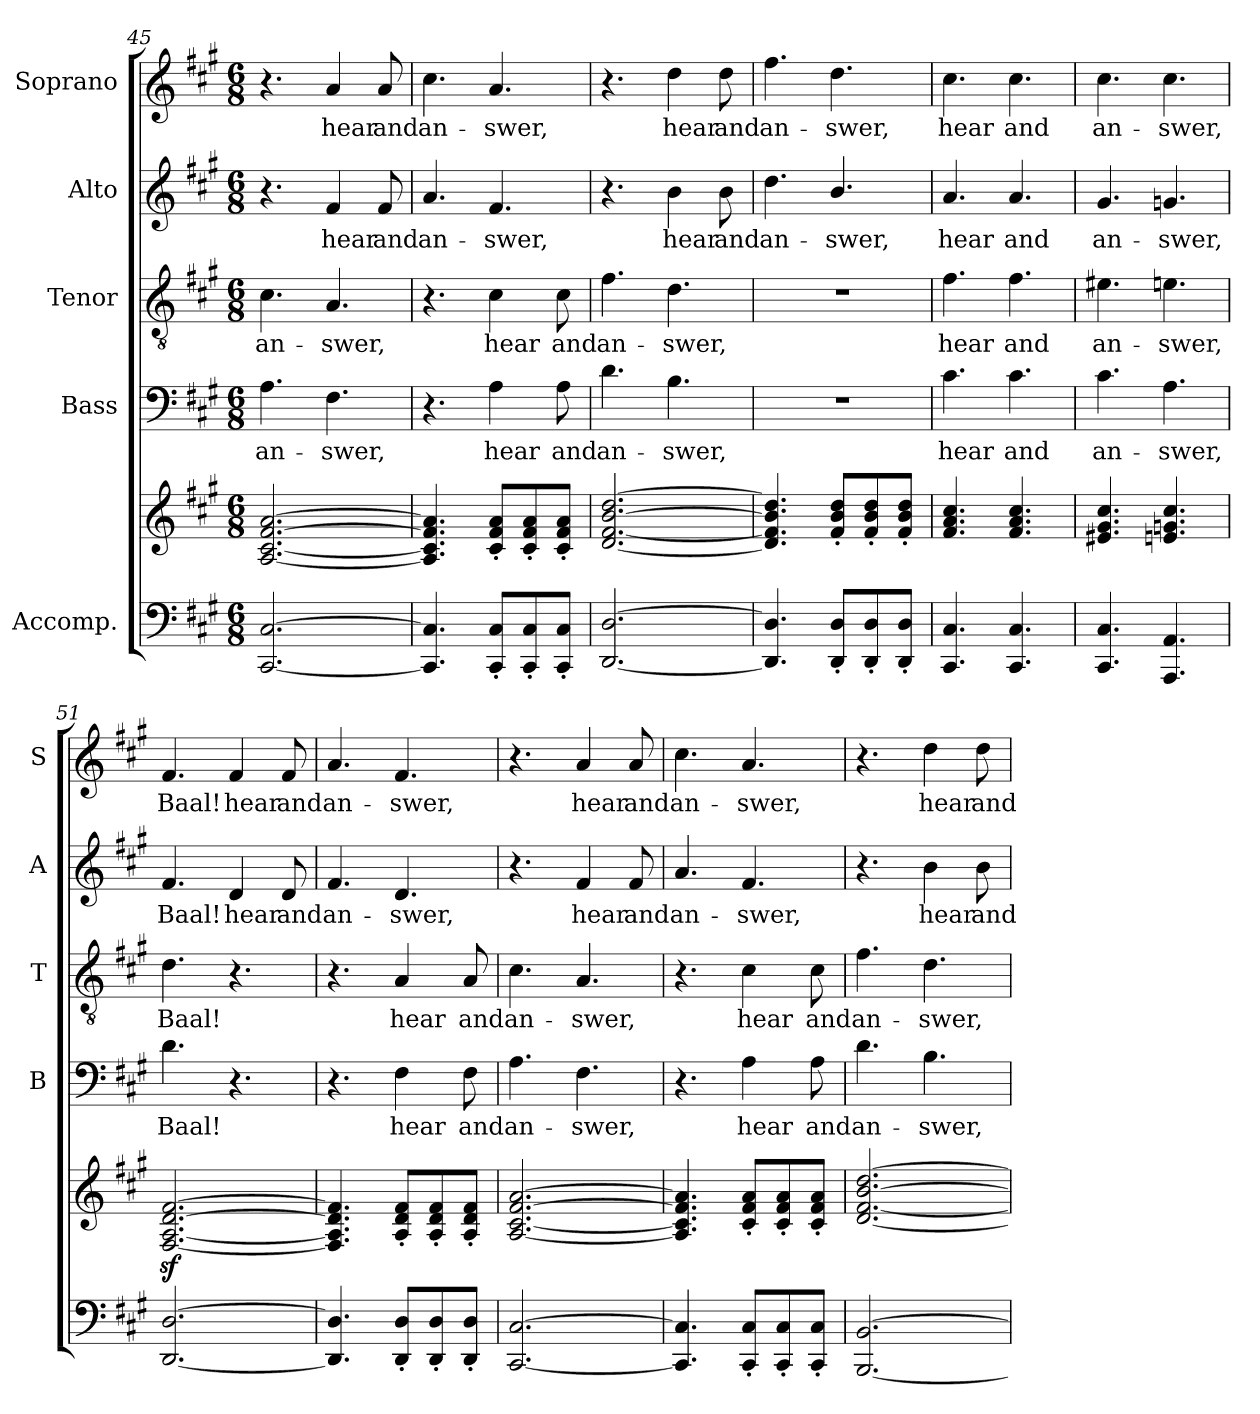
**kern	**kern	**kern	**text	**kern	**text	**kern	**text	**kern	**text
*part5	*part5	*part4	*part4	*part3	*part3	*part2	*part2	*part1	*part1
*staff6	*staff5	*staff4	*staff4	*staff3	*staff3	*staff2	*staff2	*staff1	*staff1
*I"Accomp.	*	*I"Bass	*	*I"Tenor	*	*I"Alto	*	*I"Soprano	*
*	*	*I'B	*	*I'T	*	*I'A	*	*I'S	*
*clefF4	*clefG2	*clefF4	*	*clefGv2	*	*clefG2	*	*clefG2	*
*k[f#c#g#]	*k[f#c#g#]	*k[f#c#g#]	*	*k[f#c#g#]	*	*k[f#c#g#]	*	*k[f#c#g#]	*
*A:	*A:	*A:	*	*A:	*	*A:	*	*A:	*
*M6/8	*M6/8	*M6/8	*	*M6/8	*	*M6/8	*	*M6/8	*
=45	=45	=45	=45	=45	=45	=45	=45	=45	=45
!	!	!	!LO:LY:b	!	!LO:LY:b	!	!	!	!
[2.CC#/ [2.C#/	[2.A/ [2.c#/ [2.f#/ [2.a/	4.A\	an-	4.c#\	an-	4.r	.	4.r	.
!	!	!	!LO:LY:b	!	!LO:LY:b	!	!LO:LY:b	!	!LO:LY:b
.	.	4.F#\	-swer,	4.A/	-swer,	4f#/	hear	4a/	hear
!	!	!	!	!	!	!	!LO:LY:b	!	!LO:LY:b
.	.	.	.	.	.	8f#/	and	8a/	and
=46	=46	=46	=46	=46	=46	=46	=46	=46	=46
!	!	!	!	!	!	!	!LO:LY:b	!	!LO:LY:b
4.CC#/] 4.C#/]	4.A/] 4.c#/] 4.f#/] 4.a/]	4.r	.	4.r	.	4.a/	an-	4.cc#\	an-
!	!	!	!LO:LY:b	!	!LO:LY:b	!	!LO:LY:b	!	!LO:LY:b
8CC#/'< 8C#/'<L	8c#/'< 8f#/'< 8a/'<L	4A\	hear	4c#\	hear	4.f#/	-swer,	4.a/	-swer,
8CC#/'< 8C#/'<	8c#/'< 8f#/'< 8a/'<	.	.	.	.	.	.	.	.
!	!	!	!LO:LY:b	!	!LO:LY:b	!	!	!	!
8CC#/'< 8C#/'<J	8c#/'< 8f#/'< 8a/'<J	8A\	and	8c#\	and	.	.	.	.
!!LO:LB:g=z
=47	=47	=47	=47	=47	=47	=47	=47	=47	=47
!	!	!	!LO:LY:b	!	!LO:LY:b	!	!	!	!
[2.DD/ [2.D/	[2.d/ [2.f#/ [2.b/ [2.dd/	4.d\	an-	4.f#\	an-	4.r	.	4.r	.
!	!	!	!LO:LY:b	!	!LO:LY:b	!	!LO:LY:b	!	!LO:LY:b
.	.	4.B\	-swer,	4.d\	-swer,	4b\	hear	4dd\	hear
!	!	!	!	!	!	!	!LO:LY:b	!	!LO:LY:b
.	.	.	.	.	.	8b\	and	8dd\	and
=48	=48	=48	=48	=48	=48	=48	=48	=48	=48
!	!	!	!	!	!	!	!LO:LY:b	!	!LO:LY:b
4.DD/] 4.D/]	4.d/] 4.f#/] 4.b/] 4.dd/]	2.r	.	2.r	.	4.dd\	an-	4.ff#\	an-
!	!	!	!	!	!	!	!LO:LY:b	!	!LO:LY:b
8DD/'< 8D/'<L	8f#/'< 8b/'< 8dd/'<L	.	.	.	.	4.b/	-swer,	4.dd\	-swer,
8DD/'< 8D/'<	8f#/'< 8b/'< 8dd/'<	.	.	.	.	.	.	.	.
8DD/'< 8D/'<J	8f#/'< 8b/'< 8dd/'<J	.	.	.	.	.	.	.	.
=49	=49	=49	=49	=49	=49	=49	=49	=49	=49
!	!	!	!LO:LY:b	!	!LO:LY:b	!	!LO:LY:b	!	!LO:LY:b
4.CC#/ 4.C#/	4.f#/ 4.a/ 4.cc#/	4.c#\	hear	4.f#\	hear	4.a/	hear	4.cc#\	hear
!	!	!	!LO:LY:b	!	!LO:LY:b	!	!LO:LY:b	!	!LO:LY:b
4.CC#/ 4.C#/	4.f#/ 4.a/ 4.cc#/	4.c#\	and	4.f#\	and	4.a/	and	4.cc#\	and
=50	=50	=50	=50	=50	=50	=50	=50	=50	=50
!	!	!	!LO:LY:b	!	!LO:LY:b	!	!LO:LY:b	!	!LO:LY:b
4.CC#/ 4.C#/	4.e#X/ 4.g#/ 4.cc#/	4.c#\	an-	4.e#X\	an-	4.g#/	an-	4.cc#\	an-
!	!	!	!LO:LY:b	!	!LO:LY:b	!	!LO:LY:b	!	!LO:LY:b
4.AAA/ 4.AA/	4.en/ 4.gn/ 4.cc#/	4.A\	-swer,	4.en\	-swer,	4.gn/	-swer,	4.cc#\	-swer,
=51	=51	=51	=51	=51	=51	=51	=51	=51	=51
!	!	!	!LO:LY:b	!	!LO:LY:b	!	!LO:LY:b	!	!LO:LY:b
[2.DD/ [2.D/	[2.F#/z< [2.A/z< [2.d/z< [2.f#/z<	4.d\	Baal!	4.d\	Baal!	4.f#/	Baal!	4.f#/	Baal!
!	!	!	!	!	!	!	!LO:LY:b	!	!LO:LY:b
.	.	4.r	.	4.r	.	4d/	hear	4f#/	hear
!	!	!	!	!	!	!	!LO:LY:b	!	!LO:LY:b
.	.	.	.	.	.	8d/	and	8f#/	and
=52	=52	=52	=52	=52	=52	=52	=52	=52	=52
!	!	!	!	!	!	!	!LO:LY:b	!	!LO:LY:b
4.DD/] 4.D/]	4.F#/] 4.A/] 4.d/] 4.f#/]	4.r	.	4.r	.	4.f#/	an-	4.a/	an-
!	!	!	!LO:LY:b	!	!LO:LY:b	!	!LO:LY:b	!	!LO:LY:b
8DD/'< 8D/'<L	8A/'< 8d/'< 8f#/'<L	4F#\	hear	4A/	hear	4.d/	-swer,	4.f#/	-swer,
8DD/'< 8D/'<	8A/'< 8d/'< 8f#/'<	.	.	.	.	.	.	.	.
!	!	!	!LO:LY:b	!	!LO:LY:b	!	!	!	!
8DD/'< 8D/'<J	8A/'< 8d/'< 8f#/'<J	8F#\	and	8A/	and	.	.	.	.
=53	=53	=53	=53	=53	=53	=53	=53	=53	=53
!	!	!	!LO:LY:b	!	!LO:LY:b	!	!	!	!
[2.CC#/ [2.C#/	[2.A/ [2.c#/ [2.f#/ [2.a/	4.A\	an-	4.c#\	an-	4.r	.	4.r	.
!	!	!	!LO:LY:b	!	!LO:LY:b	!	!LO:LY:b	!	!LO:LY:b
.	.	4.F#\	-swer,	4.A/	-swer,	4f#/	hear	4a/	hear
!	!	!	!	!	!	!	!LO:LY:b	!	!LO:LY:b
.	.	.	.	.	.	8f#/	and	8a/	and
=54	=54	=54	=54	=54	=54	=54	=54	=54	=54
!	!	!	!	!	!	!	!LO:LY:b	!	!LO:LY:b
4.CC#/] 4.C#/]	4.A/] 4.c#/] 4.f#/] 4.a/]	4.r	.	4.r	.	4.a/	an-	4.cc#\	an-
!	!	!	!LO:LY:b	!	!LO:LY:b	!	!LO:LY:b	!	!LO:LY:b
8CC#/'< 8C#/'<L	8c#/'< 8f#/'< 8a/'<L	4A\	hear	4c#\	hear	4.f#/	-swer,	4.a/	-swer,
8CC#/'< 8C#/'<	8c#/'< 8f#/'< 8a/'<	.	.	.	.	.	.	.	.
!	!	!	!LO:LY:b	!	!LO:LY:b	!	!	!	!
8CC#/'< 8C#/'<J	8c#/'< 8f#/'< 8a/'<J	8A\	and	8c#\	and	.	.	.	.
!!LO:LB:g=z
=55	=55	=55	=55	=55	=55	=55	=55	=55	=55
!	!	!	!LO:LY:b	!	!LO:LY:b	!	!	!	!
[2.BBB/ [2.BB/	[2.d/ [2.f#/ [2.b/ [2.dd/	4.d\	an-	4.f#\	an-	4.r	.	4.r	.
!	!	!	!LO:LY:b	!	!LO:LY:b	!	!LO:LY:b	!	!LO:LY:b
.	.	4.B\	-swer,	4.d\	-swer,	4b\	hear	4dd\	hear
!	!	!	!	!	!	!	!LO:LY:b	!	!LO:LY:b
.	.	.	.	.	.	8b\	and	8dd\	and
=	=	=	=	=	=	=	=	=	=
*-	*-	*-	*-	*-	*-	*-	*-	*-	*-
